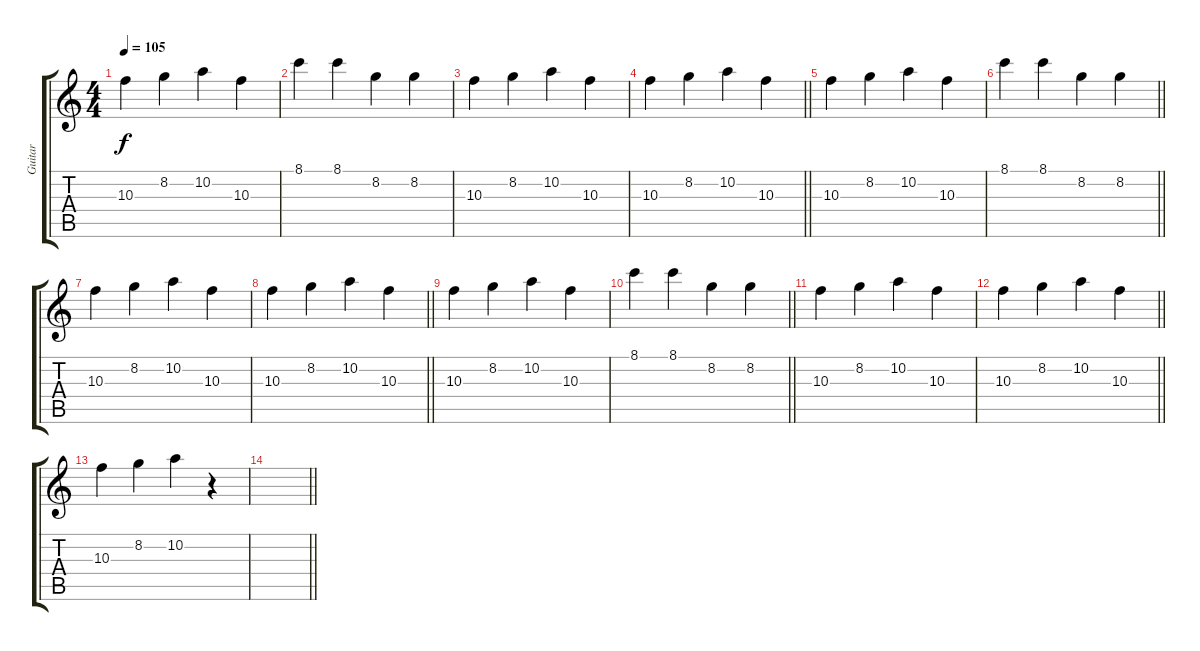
\track ("Guitar" "Guitar") {instrument acousticguitarsteel}
\staff {score tabs}
\tuning (E4 B3 G3 D3 A2 E2) {hide}
\ts (4 4)
\tempo 105
\clef g2
\ks c
10.3.4{dy f} 8.2.4 10.2.4 10.3.4 |
8.1.4 8.1.4 8.2.4 8.2.4 |
10.3.4 8.2.4 10.2.4 10.3.4 |
\barLineRight lightlight
10.3.4 8.2.4 10.2.4 10.3.4 |
10.3.4 8.2.4 10.2.4 10.3.4 |
\barLineRight lightlight
8.1.4 8.1.4 8.2.4 8.2.4 |
10.3.4 8.2.4 10.2.4 10.3.4 |
\barLineRight lightlight
10.3.4 8.2.4 10.2.4 10.3.4 |
10.3.4 8.2.4 10.2.4 10.3.4 |
\barLineRight lightlight
8.1.4 8.1.4 8.2.4 8.2.4 |
10.3.4 8.2.4 10.2.4 10.3.4 |
\barLineRight lightlight
10.3.4 8.2.4 10.2.4 10.3.4 |
10.3.4 8.2.4 10.2.4 r.4 |
\barLineRight lightlight
